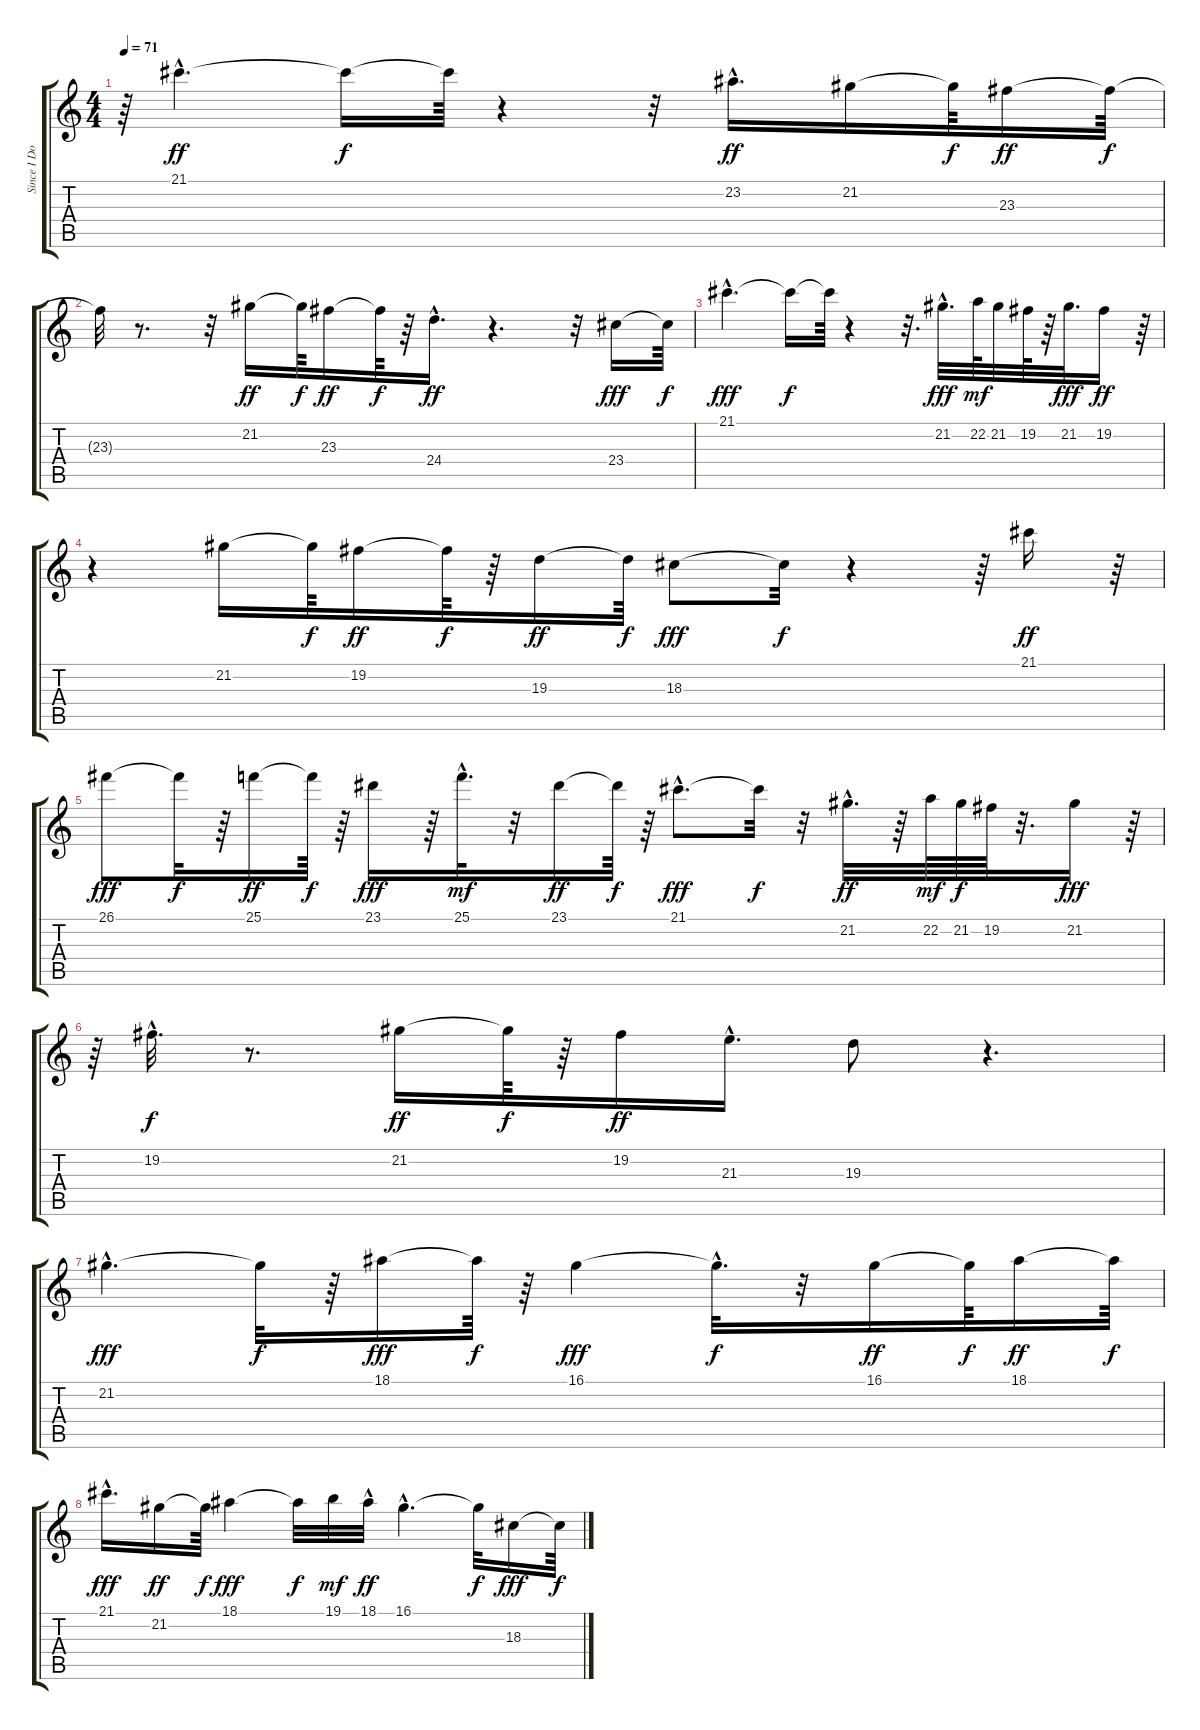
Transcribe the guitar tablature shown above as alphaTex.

\track ("Since I Don't Have Y" "Since I Do") {instrument rockorgan}
\staff {score tabs}
\tuning (E4 B3 G3 D3 A2 E2) {hide}
\ts (4 4)
\tempo 71
\clef g2
\ks c
r.64{dy ff} 21.1{hac}.4{d} 21.1{t}.16{dy f} 21.1{t}.64 r.4 r.32 23.2{hac}.16{d dy ff} 21.2.16 21.2{t}.64{dy f} 23.3.16{dy ff} 23.3{t}.64{dy f} |
23.3{t}.32 r.8{d} r.32 21.2.16{dy ff} 21.2{t}.64{dy f} 23.3.16{dy ff} 23.3{t}.64{dy f} r.64 24.4{hac}.16{d dy ff} r.4{d} r.32 23.4.16{dy fff} 23.4{t}.64{dy f} |
21.1{hac}.4{d dy fff} 21.1{t}.16{dy f} 21.1{t}.64 r.4 r.32{d} 21.2{hac}.32{d dy fff} 22.2.64{dy mf} 21.2.32 19.2.64 r.64 21.2.32{d dy fff} 19.2.16{dy ff} r.64 |
r.4 21.2.16 21.2{t}.64{dy f} 19.2.16{dy ff} 19.2{t}.64{dy f} r.64 19.3.16{dy ff} 19.3{t}.64{dy f} 18.3.8{dy fff} 18.3{t}.32{dy f} r.4 r.64 21.1.16{dy ff} r.64 |
26.1.8{dy fff} 26.1{t}.32{dy f} r.64 25.1.16{dy ff} 25.1{t}.64{dy f} r.64 23.1.16{dy fff} r.64 25.1{hac}.32{d dy mf} r.32 23.1.16{dy ff} 23.1{t}.64{dy f} r.64 21.1{hac}.8{d dy fff} 21.1{t}.32{dy f} r.32 21.2{hac}.32{d dy ff} r.64 22.2.64{dy mf} 21.2.64{dy f} 19.2.64 r.32{d} 21.2.16{dy fff} r.64 |
r.64 19.2{hac}.32{d dy f} r.8{d} 21.2.16{dy ff} 21.2{t}.64{dy f} r.64 19.2.16{dy ff} 21.3{hac}.16{d} 19.3.8 r.4{d} |
21.2{hac}.4{d dy fff} 21.2{t}.32{dy f} r.64 18.1.16{dy fff} 18.1{t}.64{dy f} r.64 16.1.4{dy fff} 16.1{hac t}.32{d dy f} r.32 16.1.16{dy ff} 16.1{t}.64{dy f} 18.1.16{dy ff} 18.1{t}.64{dy f} |
21.1{hac}.16{d dy fff} 21.2.16{dy ff} 21.2{t}.64{dy f} 18.1.4{dy fff} 18.1{t}.32{dy f} 19.1.32{dy mf} 18.1{hac}.32{dy ff} 16.1{hac}.4{d} 16.1{t}.32{dy f} 18.3.16{dy fff} 18.3{t}.64{dy f}
